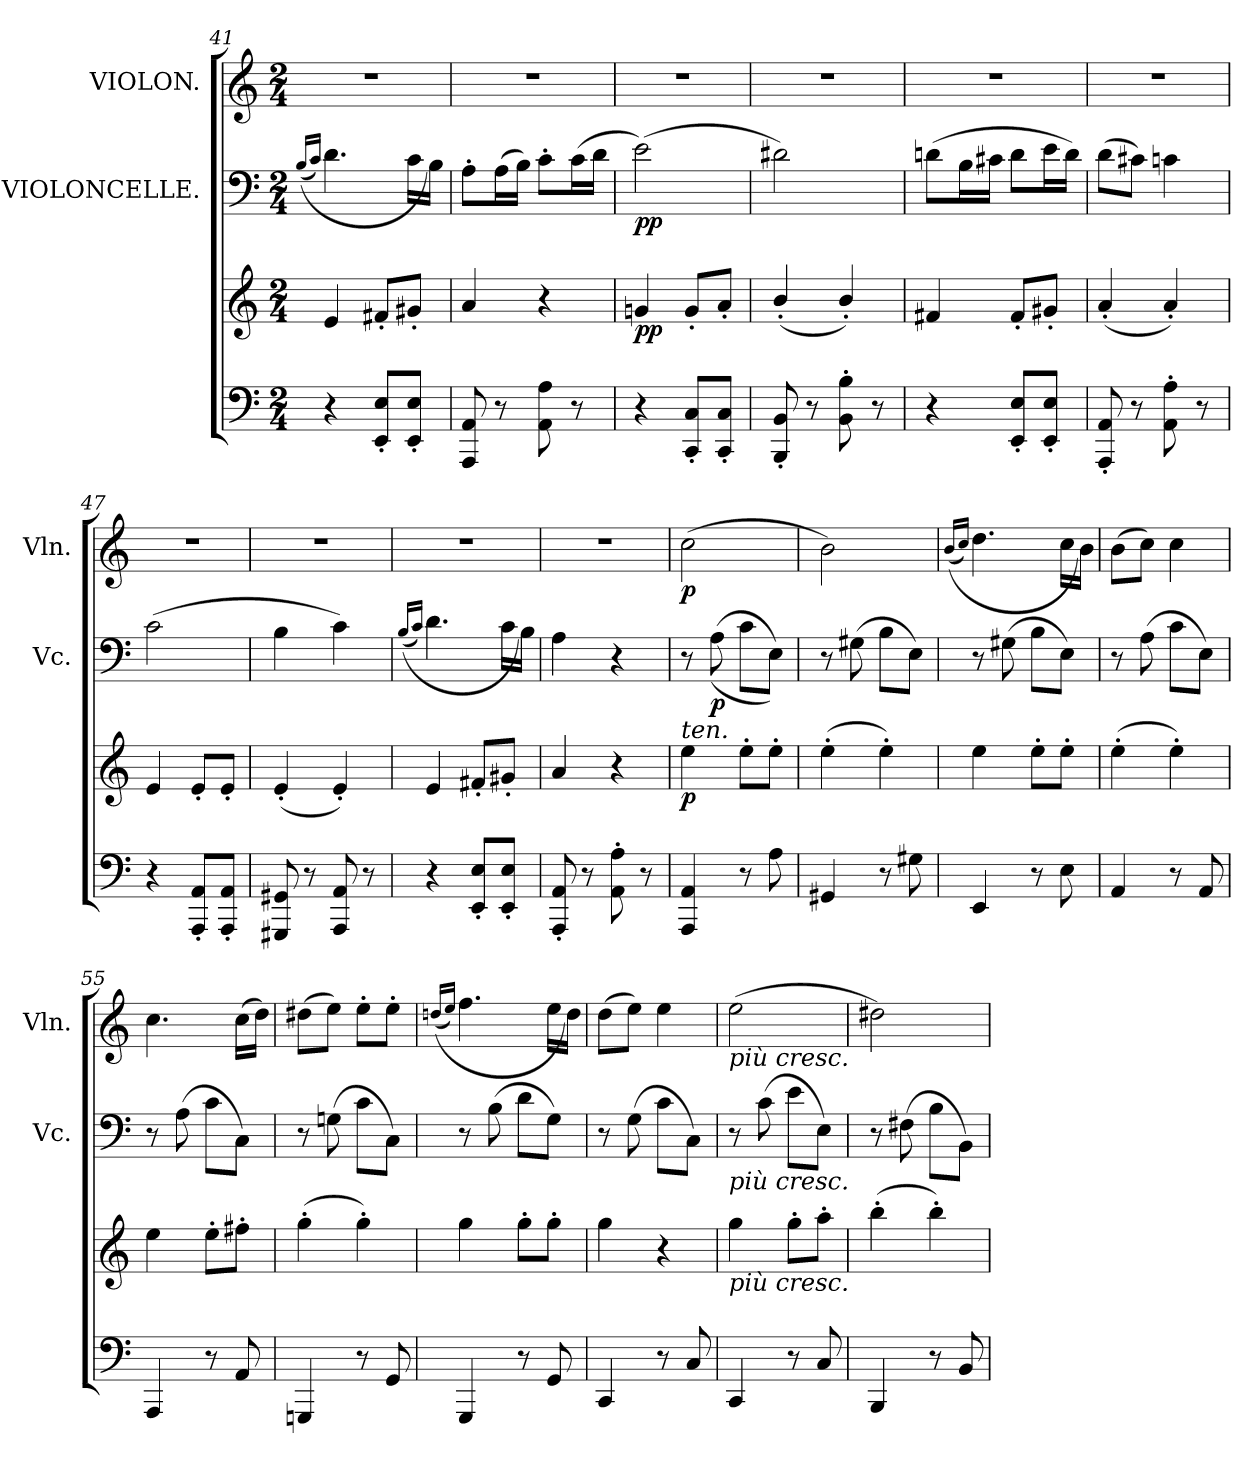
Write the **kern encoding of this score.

**kern	**kern	**dynam	**kern	**dynam	**kern	**dynam
*part3	*part3	*part3	*part2	*part2	*part1	*part1
*staff4	*staff3	*staff3/4	*staff2	*staff2	*staff1	*staff1
*	*	*	*I"VIOLONCELLE.	*	*I"VIOLON.	*
*	*	*	*I'Vc.	*	*I'Vln.	*
*clefF4	*clefG2	*	*clefF4	*	*clefG2	*
*k[]	*k[]	*	*k[]	*	*k[]	*
*M2/4	*M2/4	*	*M2/4	*	*M2/4	*
=41	=41	=41	=41	=41	=41	=41
.	.	.	(<(>16qqB/LL	.	.	.
.	.	.	16qqc/JJ)	.	.	.
4r	4e/	.	4.d\	.	2r	.
8EE'/ 8E'/L	8f#X'/L	.	.	.	.	.
8EE'/ 8E'/J	8g#X'/J	.	16c\LL	.	.	.
.	.	.	16B\JJ)	.	.	.
=42	=42	=42	=42	=42	=42	=42
8AAA/ 8AA/	4a/	.	8A'\L	.	2r	.
8r	.	.	(>16A\L	.	.	.
.	.	.	16B\JJ)	.	.	.
8AA\ 8A\	4r	.	8c'\L	.	.	.
8r	.	.	(>16c\L	.	.	.
.	.	.	16d\JJ	.	.	.
=43	=43	=43	=43	=43	=43	=43
!	!	!LO:DY:b	!	!LO:DY:b	!	!
4r	4gn/	pp	(>2e\)	pp	2r	.
8CC'/ 8C'/L	8g'/L	.	.	.	.	.
8CC'/ 8C'/J	8a'/J	.	.	.	.	.
=44	=44	=44	=44	=44	=44	=44
8BBB'/ 8BB'/	(<4b'/	.	2d#X\)	.	2r	.
8r	.	.	.	.	.	.
8BB'\ 8B'\	4b'/)	.	.	.	.	.
8r	.	.	.	.	.	.
=45	=45	=45	=45	=45	=45	=45
4r	4f#X/	.	(>8dn\L	.	2r	.
.	.	.	16B\L	.	.	.
.	.	.	16c#X\JJ	.	.	.
8EE'/ 8E'/L	8f#'/L	.	8d\L	.	.	.
8EE'/ 8E'/J	8g#X'/J	.	16e\L	.	.	.
.	.	.	16d\JJ)	.	.	.
=46	=46	=46	=46	=46	=46	=46
8AAA'/ 8AA'/	(<4a'/	.	(>8d\L	.	2r	.
8r	.	.	8c#X\J)	.	.	.
8AA'\ 8A'\	4a'/)	.	4cn\	.	.	.
8r	.	.	.	.	.	.
=47	=47	=47	=47	=47	=47	=47
4r	4e/	.	(>2c\	.	2r	.
8AAA'/ 8AA'/L	8e'/L	.	.	.	.	.
8AAA'/ 8AA'/J	8e'/J	.	.	.	.	.
=48	=48	=48	=48	=48	=48	=48
8GGG#X/ 8GG#X/	(<4e'/	.	4B\	.	2r	.
8r	.	.	.	.	.	.
8AAA/ 8AA/	4e'/)	.	4c\)	.	.	.
8r	.	.	.	.	.	.
=49	=49	=49	=49	=49	=49	=49
.	.	.	(<(>16qqB/LL	.	.	.
.	.	.	16qqc/JJ)	.	.	.
4r	4e/	.	4.d\	.	2r	.
8EE'/ 8E'/L	8f#X'/L	.	.	.	.	.
8EE'/ 8E'/J	8g#X'/J	.	16c\LL	.	.	.
.	.	.	16B\JJ)	.	.	.
=50	=50	=50	=50	=50	=50	=50
8AAA'/ 8AA'/	4a/	.	4A\	.	2r	.
8r	.	.	.	.	.	.
8AA'\ 8A'\	4r	.	4r	.	.	.
8r	.	.	.	.	.	.
=51	=51	=51	=51	=51	=51	=51
!	!LO:TX:a:i:t=ten.	!	!	!	!	!
!	!	!LO:DY:b	!	!	!	!LO:DY:b
4AAA/ 4AA/	4ee\	p	8r	.	(>2cc\	p
!	!	!	!	!LO:DY:b	!	!
.	.	.	(>(>8A\	p	.	.
8r	8ee'\L	.	8c\L	.	.	.
8A\	8ee'\J	.	8E\J))	.	.	.
=52	=52	=52	=52	=52	=52	=52
!	!	!LO:DY:b	!	!LO:DY:b	!	!LO:DY:b
4GG#X/	(>4ee'\	cresc. poco a poco	8r	cresc. poco a poco	2b\)	cresc. poco a poco
.	.	.	(>8G#X\	.	.	.
8r	4ee'\)	.	8B\L	.	.	.
8G#X\	.	.	8E\J)	.	.	.
=53	=53	=53	=53	=53	=53	=53
.	.	.	.	.	(<(>16qqb/LL	.
.	.	.	.	.	16qqcc/JJ)	.
4EE/	4ee\	.	8r	.	4.dd\	.
.	.	.	(>8G#X\	.	.	.
8r	8ee'\L	.	8B\L	.	.	.
8E\	8ee'\J	.	8E\J)	.	16cc\LL	.
.	.	.	.	.	16b\JJ)	.
=54	=54	=54	=54	=54	=54	=54
4AA/	(>4ee'\	.	8r	.	(>8b\L	.
.	.	.	(>8A\	.	8cc\J)	.
8r	4ee'\)	.	8c\L	.	4cc\	.
8AA/	.	.	8E\J)	.	.	.
=55	=55	=55	=55	=55	=55	=55
4AAA/	4ee\	.	8r	.	4.cc\	.
.	.	.	(>8A\	.	.	.
8r	8ee'\L	.	8c\L	.	.	.
8AA/	8ff#X'\J	.	8C\J)	.	(>16cc\LL	.
.	.	.	.	.	16dd\JJ)	.
=56	=56	=56	=56	=56	=56	=56
4GGGn/	(>4gg'\	.	8r	.	(>8dd#X\L	.
.	.	.	(>8Gn\	.	8ee\J)	.
8r	4gg'\)	.	8c\L	.	8ee'\L	.
8GG/	.	.	8C\J)	.	8ee'\J	.
=57	=57	=57	=57	=57	=57	=57
.	.	.	.	.	(<(>16qqddn/LL	.
.	.	.	.	.	16qqee/JJ)	.
4GGG/	4gg\	.	8r	.	4.ff\	.
.	.	.	(>8B\	.	.	.
8r	8gg'\L	.	8d\L	.	.	.
8GG/	8gg'\J	.	8G\J)	.	16ee\LL	.
.	.	.	.	.	16dd\JJ)	.
=58	=58	=58	=58	=58	=58	=58
4CC/	4gg\	.	8r	.	(>8dd\L	.
.	.	.	(>8G\	.	8ee\J)	.
8r	4r	.	8c\L	.	4ee\	.
8C/	.	.	8C\J)	.	.	.
=59	=59	=59	=59	=59	=59	=59
!	!	!	!	!	!LO:TX:b:i:t=più cresc.	!
!	!	!	!LO:TX:b:i:t=più cresc.	!	!	!
!	!LO:TX:b:i:t=più cresc.	!	!	!	!	!
4CC/	4gg\	.	8r	.	(>2ee\	.
.	.	.	(>8c\	.	.	.
8r	8gg'\L	.	8e\L	.	.	.
8C/	8aa'\J	.	8E\J)	.	.	.
=60	=60	=60	=60	=60	=60	=60
4BBB/	(>4bb'\	.	8r	.	2dd#X\)	.
.	.	.	(>8F#X\	.	.	.
8r	4bb'\)	.	8B\L	.	.	.
8BB/	.	.	8BB\J)	.	.	.
=	=	=	=	=	=	=
*-	*-	*-	*-	*-	*-	*-
